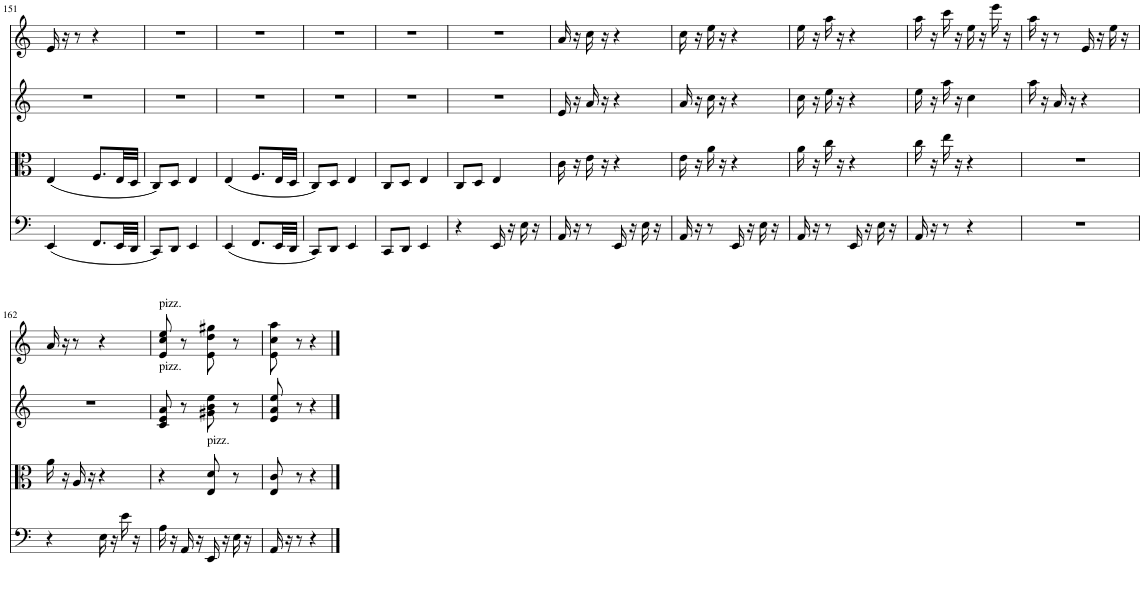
**kern	**kern	**kern	**kern
*part4	*part3	*part2	*part1
*staff4	*staff3	*staff2	*staff1
*I"Piano	*I"Piano	*I"Piano	*I"Piano
*I'Pno	*I'Pno	*I'Pno	*I'Pno
!!LO:PB:g=z
*clefF4	*clefC3	*clefG2	*clefG2
*k[]	*k[]	*k[]	*k[]
*M2/4	*M2/4	*M2/4	*M2/4
=151	=151	=151	=151
(4EE/	(4E/	2r	16e/
.	.	.	16r
.	.	.	8r
8.FF/L	8.F/L	.	4r
32EE/LL	32E/LL	.	.
32DD/JJJ	32D/JJJ	.	.
=152	=152	=152	=152
8CC/L)	8C/L)	2r	2r
8DD/J	8D/J	.	.
4EE/	4E/	.	.
=153	=153	=153	=153
(4EE/	(4E/	2r	2r
8.FF/L	8.F/L	.	.
32EE/LL	32E/LL	.	.
32DD/JJJ	32D/JJJ	.	.
=154	=154	=154	=154
8CC/L)	8C/L)	2r	2r
8DD/J	8D/J	.	.
4EE/	4E/	.	.
=155	=155	=155	=155
8CC/L	8C/L	2r	2r
8DD/J	8D/J	.	.
4EE/	4E/	.	.
=156	=156	=156	=156
4r	8C/L	2r	2r
.	8D/J	.	.
16EE/	4E/	.	.
16r	.	.	.
16E\	.	.	.
16r	.	.	.
=157	=157	=157	=157
16AA/	16c\	16e/	16a/
16r	16r	16r	16r
8r	16e\	16a/	16cc\
.	16r	16r	16r
16EE/	4r	4r	4r
16r	.	.	.
16E\	.	.	.
16r	.	.	.
=158	=158	=158	=158
16AA/	16e\	16a/	16cc\
16r	16r	16r	16r
8r	16a\	16cc\	16ee\
.	16r	16r	16r
16EE/	4r	4r	4r
16r	.	.	.
16E\	.	.	.
16r	.	.	.
=159	=159	=159	=159
16AA/	16a\	16cc\	16ee\
16r	16r	16r	16r
8r	16cc\	16ee\	16aa\
.	16r	16r	16r
16EE/	4r	4r	4r
16r	.	.	.
16E\	.	.	.
16r	.	.	.
=160	=160	=160	=160
16AA/	16cc\	16ee\	16aa\
16r	16r	16r	16r
8r	16ee\	16aa\	16ccc\
.	16r	16r	16r
4r	4r	4cc\	16ee\
.	.	.	16r
.	.	.	16eee\
.	.	.	16r
=161	=161	=161	=161
2r	2r	16aa\	16aa\
.	.	16r	16r
.	.	16a/	8r
.	.	16r	.
.	.	4r	16e/
.	.	.	16r
.	.	.	16ee\
.	.	.	16r
!!LO:LB:g=z
=162	=162	=162	=162
4r	16a\	2r	16a/
.	16r	.	16r
.	16A/	.	8r
.	16r	.	.
16E\	4r	.	4r
16r	.	.	.
16e\	.	.	.
16r	.	.	.
=163	=163	=163	=163
!	!	!	!LO:TX:a:t=pizz.
!	!	!LO:TX:a:t=pizz.	!
16A\	4r	8c/ 8e/ 8a/	8e/ 8cc/ 8ee/
16r	.	.	.
16AA/	.	8r	8r
16r	.	.	.
!	!LO:TX:a:t=pizz.	!	!
16EE/	8E/ 8d/	8g#X\ 8b\ 8ee\	8e\ 8dd\ 8gg#X\
16r	.	.	.
16E\	8r	8r	8r
16r	.	.	.
=164	=164	=164	=164
16AA/	8E/ 8c/	8e/ 8a/ 8ee/	8e\ 8cc\ 8aa\
16r	.	.	.
8r	8r	8r	8r
4r	4r	4r	4r
==	==	==	==
*-	*-	*-	*-
